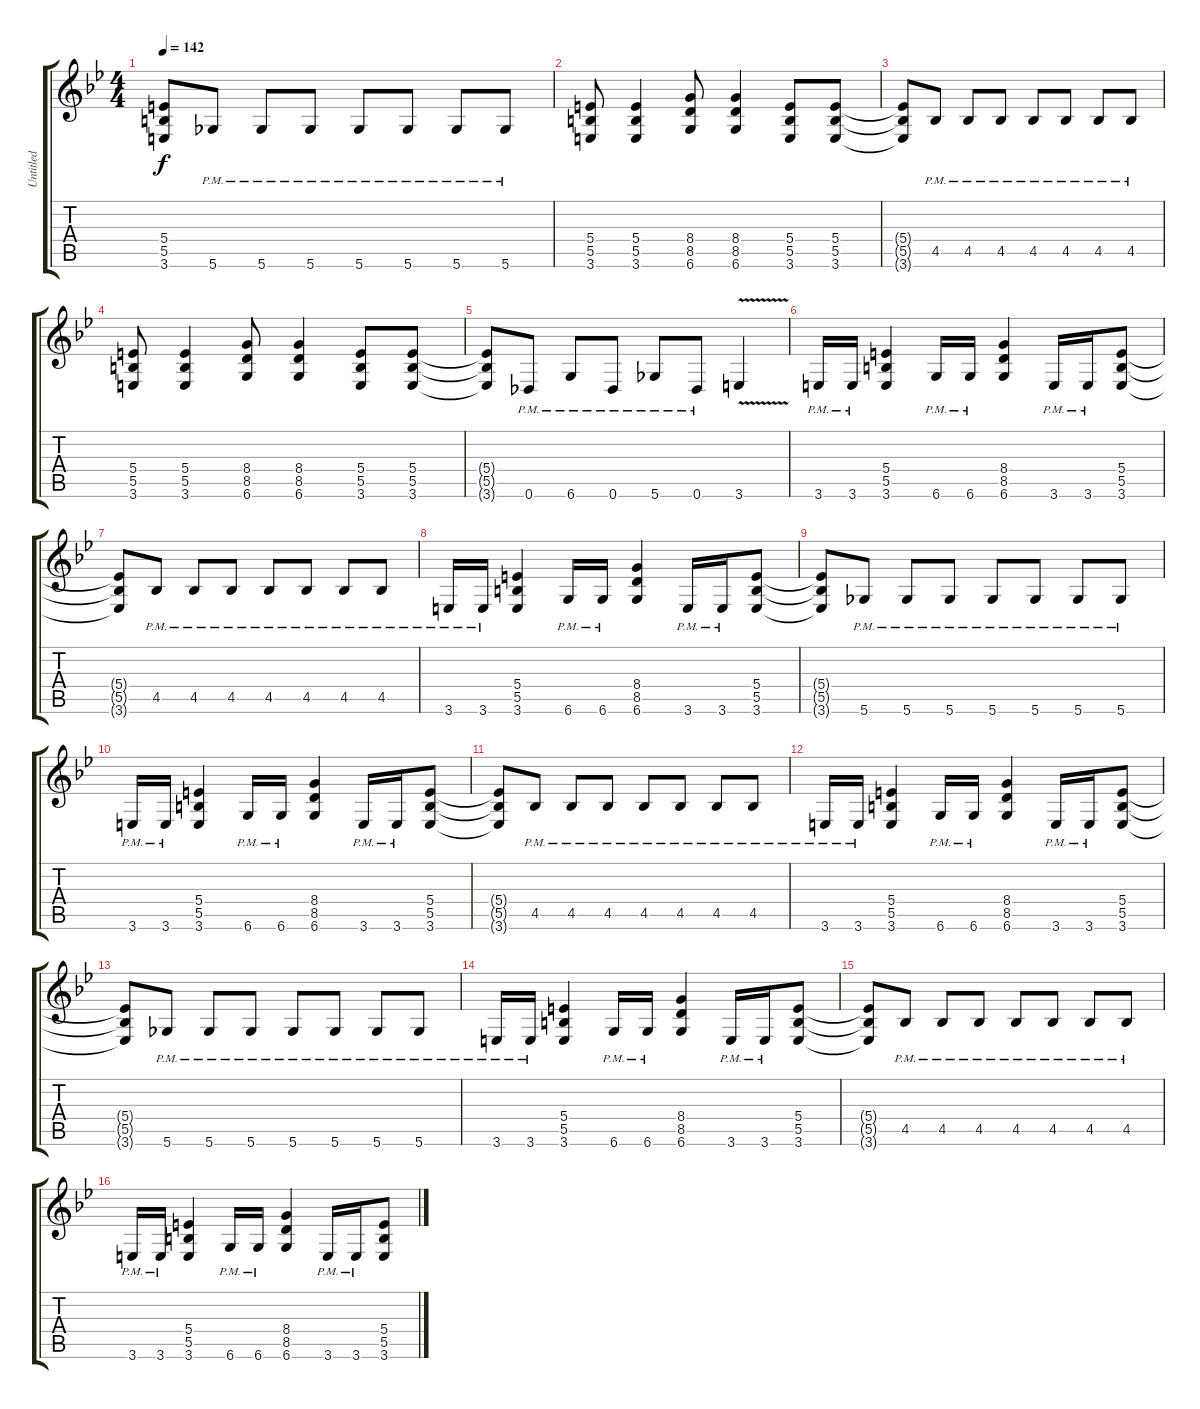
\track ("Untitled" "Untitled") {instrument distortionguitar}
\staff {score tabs}
\tuning (Db4 Ab3 E3 B2 Gb2 Db2) {hide}
\ts (4 4)
\tempo 142
\clef g2
\ks bb
(5.4{t} 5.5{t} 3.6{t}).8{dy f} 5.6{pm}.8 5.6{pm}.8 5.6{pm}.8 5.6{pm}.8 5.6{pm}.8 5.6{pm}.8 5.6{pm}.8 |
(5.4 5.5 3.6).8 (5.4 5.5 3.6).4 (8.4 8.5 6.6).8 (8.4 8.5 6.6).4 (5.4 5.5 3.6).8 (5.4 5.5 3.6).8 |
(5.4{t} 5.5{t} 3.6{t}).8 4.5{pm}.8 4.5{pm}.8 4.5{pm}.8 4.5{pm}.8 4.5{pm}.8 4.5{pm}.8 4.5{pm}.8 |
(5.4 5.5 3.6).8 (5.4 5.5 3.6).4 (8.4 8.5 6.6).8 (8.4 8.5 6.6).4 (5.4 5.5 3.6).8 (5.4 5.5 3.6).8 |
(5.4{t} 5.5{t} 3.6{t}).8 0.6{pm}.8 6.6{pm}.8 0.6{pm}.8 5.6{pm}.8 0.6{pm}.8 3.6{v}.4 |
3.6{pm}.16 3.6{pm}.16 (5.4 5.5 3.6).4 6.6{pm}.16 6.6{pm}.16 (8.4 8.5 6.6).4 3.6{pm}.16 3.6{pm}.16 (5.4 5.5 3.6).8 |
(5.4{t} 5.5{t} 3.6{t}).8 4.5{pm}.8 4.5{pm}.8 4.5{pm}.8 4.5{pm}.8 4.5{pm}.8 4.5{pm}.8 4.5{pm}.8 |
3.6{pm}.16 3.6{pm}.16 (5.4 5.5 3.6).4 6.6{pm}.16 6.6{pm}.16 (8.4 8.5 6.6).4 3.6{pm}.16 3.6{pm}.16 (5.4 5.5 3.6).8 |
(5.4{t} 5.5{t} 3.6{t}).8 5.6{pm}.8 5.6{pm}.8 5.6{pm}.8 5.6{pm}.8 5.6{pm}.8 5.6{pm}.8 5.6{pm}.8 |
3.6{pm}.16 3.6{pm}.16 (5.4 5.5 3.6).4 6.6{pm}.16 6.6{pm}.16 (8.4 8.5 6.6).4 3.6{pm}.16 3.6{pm}.16 (5.4 5.5 3.6).8 |
(5.4{t} 5.5{t} 3.6{t}).8 4.5{pm}.8 4.5{pm}.8 4.5{pm}.8 4.5{pm}.8 4.5{pm}.8 4.5{pm}.8 4.5{pm}.8 |
3.6{pm}.16 3.6{pm}.16 (5.4 5.5 3.6).4 6.6{pm}.16 6.6{pm}.16 (8.4 8.5 6.6).4 3.6{pm}.16 3.6{pm}.16 (5.4 5.5 3.6).8 |
(5.4{t} 5.5{t} 3.6{t}).8 5.6{pm}.8 5.6{pm}.8 5.6{pm}.8 5.6{pm}.8 5.6{pm}.8 5.6{pm}.8 5.6{pm}.8 |
3.6{pm}.16 3.6{pm}.16 (5.4 5.5 3.6).4 6.6{pm}.16 6.6{pm}.16 (8.4 8.5 6.6).4 3.6{pm}.16 3.6{pm}.16 (5.4 5.5 3.6).8 |
(5.4{t} 5.5{t} 3.6{t}).8 4.5{pm}.8 4.5{pm}.8 4.5{pm}.8 4.5{pm}.8 4.5{pm}.8 4.5{pm}.8 4.5{pm}.8 |
3.6{pm}.16 3.6{pm}.16 (5.4 5.5 3.6).4 6.6{pm}.16 6.6{pm}.16 (8.4 8.5 6.6).4 3.6{pm}.16 3.6{pm}.16 (5.4 5.5 3.6).8
